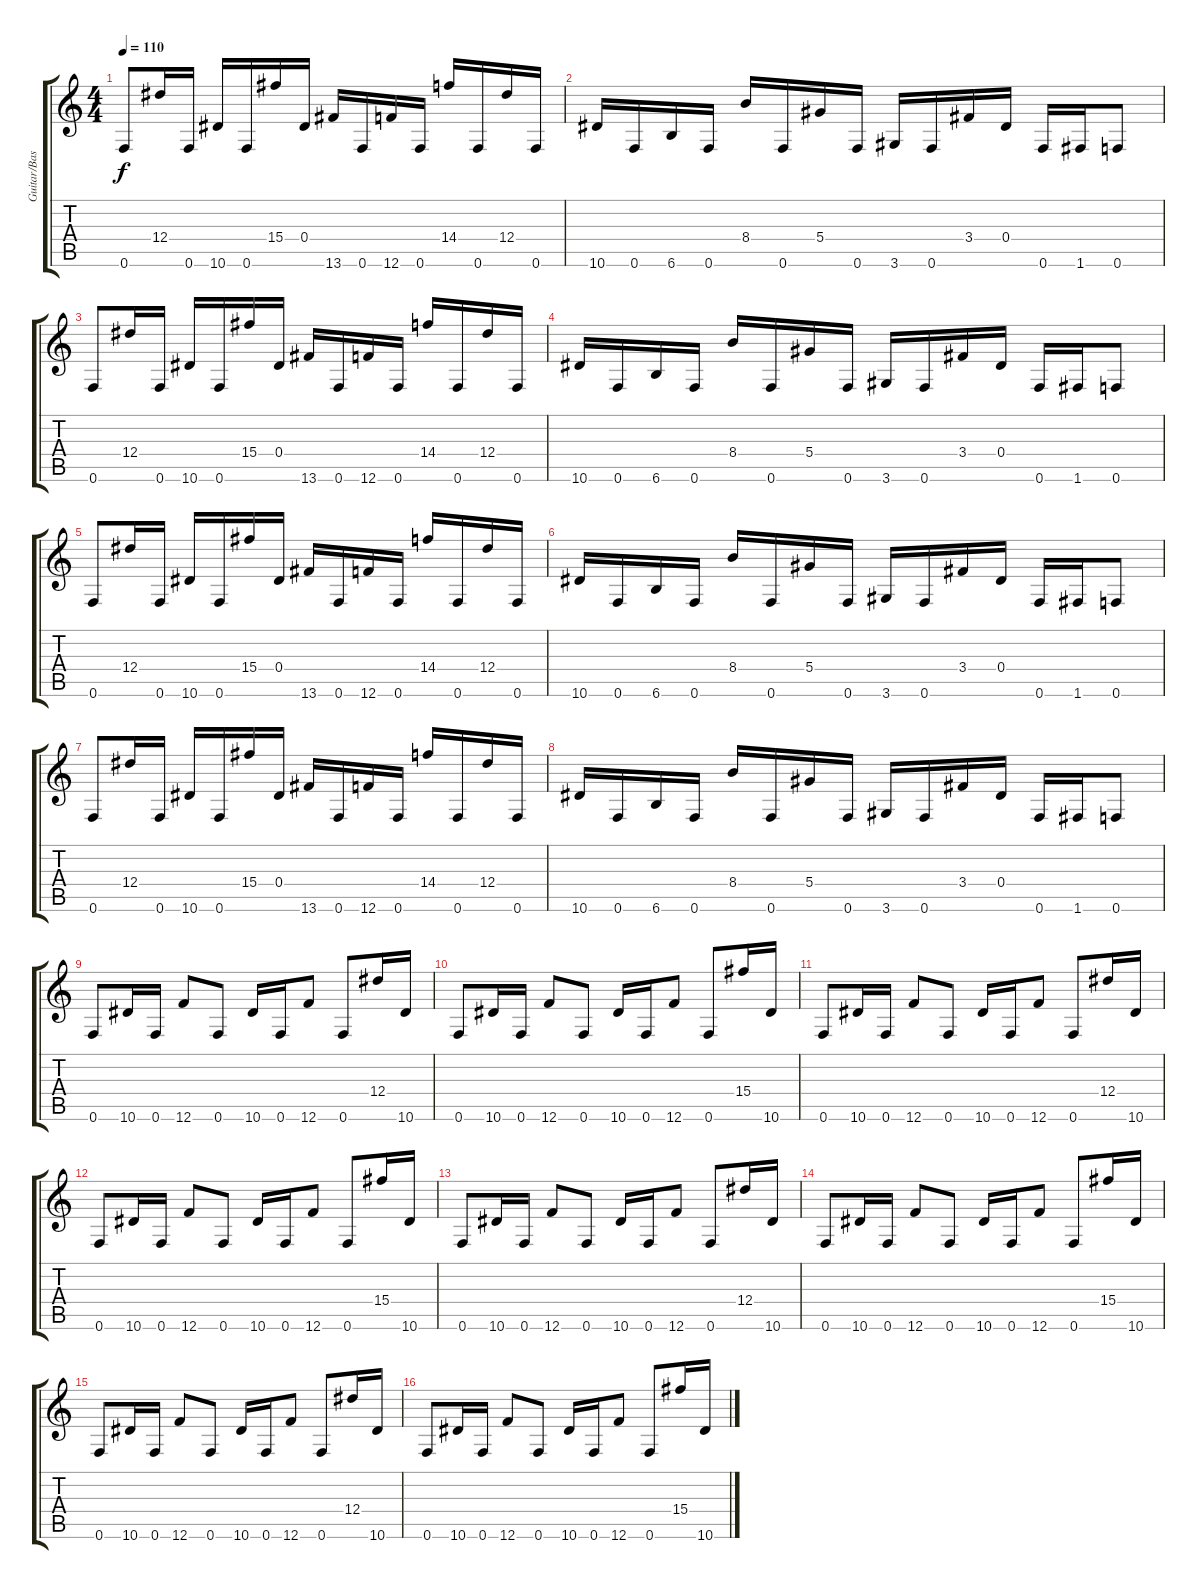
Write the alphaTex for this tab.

\track ("Guitar/Bass" "Guitar/Bas") {instrument distortionguitar}
\staff {score tabs}
\tuning (F4 C4 Ab3 Eb3 Bb2 F2) {hide}
\ts (4 4)
\tempo 110
\clef g2
\ks c
0.6.8{dy f} 12.4.16 0.6.16 10.6.16 0.6.16 15.4.16 0.4.16 13.6.16 0.6.16 12.6.16 0.6.16 14.4.16 0.6.16 12.4.16 0.6.16 |
10.6.16 0.6.16 6.6.16 0.6.16 8.4.16 0.6.16 5.4.16 0.6.16 3.6.16 0.6.16 3.4.16 0.4.16 0.6.16 1.6.16 0.6.8 |
0.6.8 12.4.16 0.6.16 10.6.16 0.6.16 15.4.16 0.4.16 13.6.16 0.6.16 12.6.16 0.6.16 14.4.16 0.6.16 12.4.16 0.6.16 |
10.6.16 0.6.16 6.6.16 0.6.16 8.4.16 0.6.16 5.4.16 0.6.16 3.6.16 0.6.16 3.4.16 0.4.16 0.6.16 1.6.16 0.6.8 |
0.6.8 12.4.16 0.6.16 10.6.16 0.6.16 15.4.16 0.4.16 13.6.16 0.6.16 12.6.16 0.6.16 14.4.16 0.6.16 12.4.16 0.6.16 |
10.6.16 0.6.16 6.6.16 0.6.16 8.4.16 0.6.16 5.4.16 0.6.16 3.6.16 0.6.16 3.4.16 0.4.16 0.6.16 1.6.16 0.6.8 |
0.6.8 12.4.16 0.6.16 10.6.16 0.6.16 15.4.16 0.4.16 13.6.16 0.6.16 12.6.16 0.6.16 14.4.16 0.6.16 12.4.16 0.6.16 |
10.6.16 0.6.16 6.6.16 0.6.16 8.4.16 0.6.16 5.4.16 0.6.16 3.6.16 0.6.16 3.4.16 0.4.16 0.6.16 1.6.16 0.6.8 |
0.6.8 10.6.16 0.6.16 12.6.8 0.6.8 10.6.16 0.6.16 12.6.8 0.6.8 12.4.16 10.6.16 |
0.6.8 10.6.16 0.6.16 12.6.8 0.6.8 10.6.16 0.6.16 12.6.8 0.6.8 15.4.16 10.6.16 |
0.6.8 10.6.16 0.6.16 12.6.8 0.6.8 10.6.16 0.6.16 12.6.8 0.6.8 12.4.16 10.6.16 |
0.6.8 10.6.16 0.6.16 12.6.8 0.6.8 10.6.16 0.6.16 12.6.8 0.6.8 15.4.16 10.6.16 |
0.6.8 10.6.16 0.6.16 12.6.8 0.6.8 10.6.16 0.6.16 12.6.8 0.6.8 12.4.16 10.6.16 |
0.6.8 10.6.16 0.6.16 12.6.8 0.6.8 10.6.16 0.6.16 12.6.8 0.6.8 15.4.16 10.6.16 |
0.6.8 10.6.16 0.6.16 12.6.8 0.6.8 10.6.16 0.6.16 12.6.8 0.6.8 12.4.16 10.6.16 |
0.6.8 10.6.16 0.6.16 12.6.8 0.6.8 10.6.16 0.6.16 12.6.8 0.6.8 15.4.16 10.6.16
